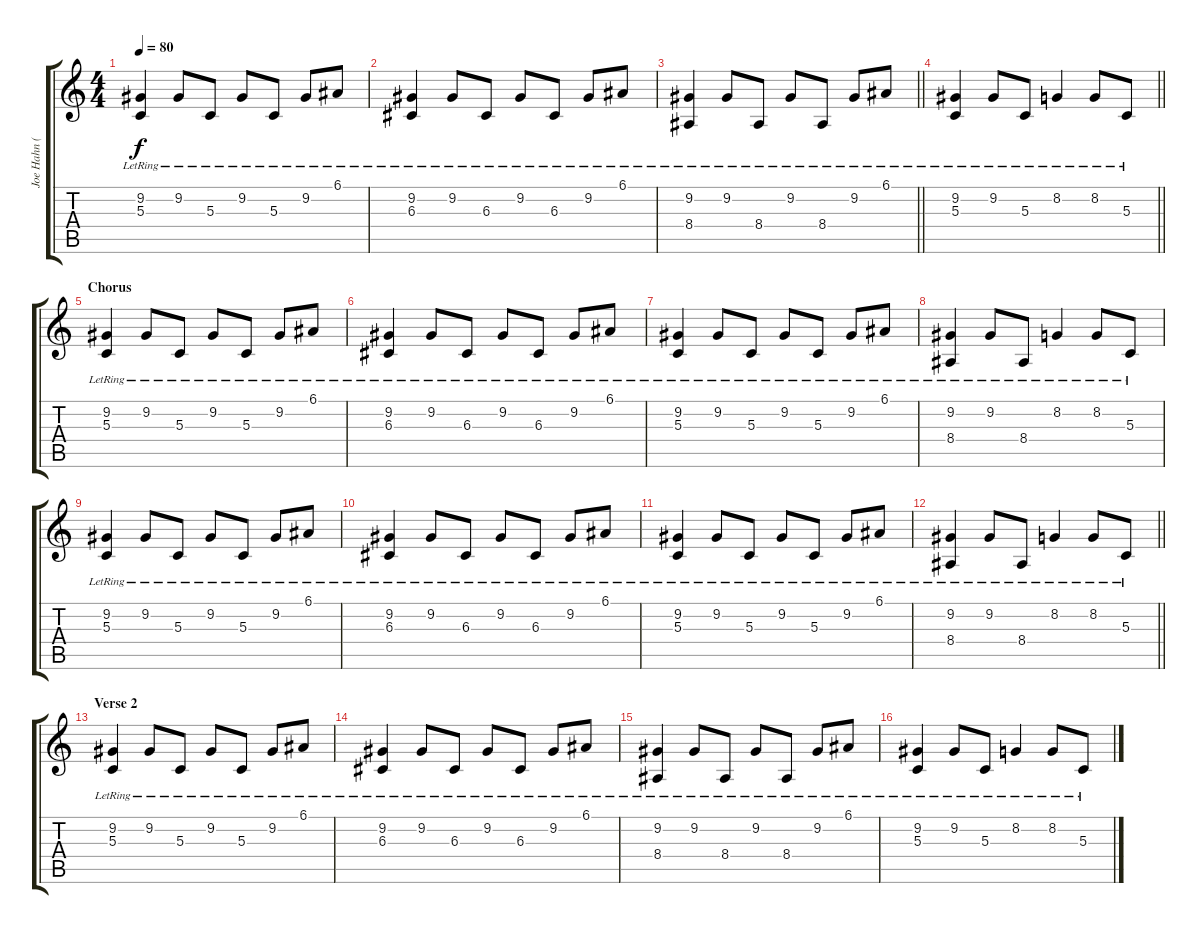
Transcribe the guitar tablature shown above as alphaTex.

\track ("Joe Hahn (Vibrafono)" "Joe Hahn (") {instrument vibraphone}
\staff {score tabs}
\tuning (E4 B3 G3 D3 A2 E2) {hide}
\ts (4 4)
\tempo 80
\clef g2
\ks c
(9.2{lr} 5.3{lr}).4{dy f} 9.2{lr}.8 5.3{lr}.8 9.2{lr}.8 5.3{lr}.8 9.2{lr}.8 6.1{lr}.8 |
(9.2{lr} 6.3{lr}).4 9.2{lr}.8 6.3{lr}.8 9.2{lr}.8 6.3{lr}.8 9.2{lr}.8 6.1{lr}.8 |
\barLineRight lightlight
(9.2{lr} 8.4{lr}).4 9.2{lr}.8 8.4{lr}.8 9.2{lr}.8 8.4{lr}.8 9.2{lr}.8 6.1{lr}.8 |
\barLineRight lightlight
(9.2{lr} 5.3{lr}).4 9.2{lr}.8 5.3{lr}.8 8.2{lr}.4 8.2{lr}.8 5.3{lr}.8 |
\section ("" "Chorus")
(9.2{lr} 5.3{lr}).4 9.2{lr}.8 5.3{lr}.8 9.2{lr}.8 5.3{lr}.8 9.2{lr}.8 6.1{lr}.8 |
(9.2{lr} 6.3{lr}).4 9.2{lr}.8 6.3{lr}.8 9.2{lr}.8 6.3{lr}.8 9.2{lr}.8 6.1{lr}.8 |
(9.2{lr} 5.3{lr}).4 9.2{lr}.8 5.3{lr}.8 9.2{lr}.8 5.3{lr}.8 9.2{lr}.8 6.1{lr}.8 |
(9.2{lr} 8.4{lr}).4 9.2{lr}.8 8.4{lr}.8 8.2{lr}.4 8.2{lr}.8 5.3{lr}.8 |
(9.2{lr} 5.3{lr}).4 9.2{lr}.8 5.3{lr}.8 9.2{lr}.8 5.3{lr}.8 9.2{lr}.8 6.1{lr}.8 |
(9.2{lr} 6.3{lr}).4 9.2{lr}.8 6.3{lr}.8 9.2{lr}.8 6.3{lr}.8 9.2{lr}.8 6.1{lr}.8 |
(9.2{lr} 5.3{lr}).4 9.2{lr}.8 5.3{lr}.8 9.2{lr}.8 5.3{lr}.8 9.2{lr}.8 6.1{lr}.8 |
\barLineRight lightlight
(9.2{lr} 8.4{lr}).4 9.2{lr}.8 8.4{lr}.8 8.2{lr}.4 8.2{lr}.8 5.3{lr}.8 |
\section ("" "Verse 2")
(9.2{lr} 5.3{lr}).4 9.2{lr}.8 5.3{lr}.8 9.2{lr}.8 5.3{lr}.8 9.2{lr}.8 6.1{lr}.8 |
(9.2{lr} 6.3{lr}).4 9.2{lr}.8 6.3{lr}.8 9.2{lr}.8 6.3{lr}.8 9.2{lr}.8 6.1{lr}.8 |
(9.2{lr} 8.4{lr}).4 9.2{lr}.8 8.4{lr}.8 9.2{lr}.8 8.4{lr}.8 9.2{lr}.8 6.1{lr}.8 |
(9.2{lr} 5.3{lr}).4 9.2{lr}.8 5.3{lr}.8 8.2{lr}.4 8.2{lr}.8 5.3{lr}.8
